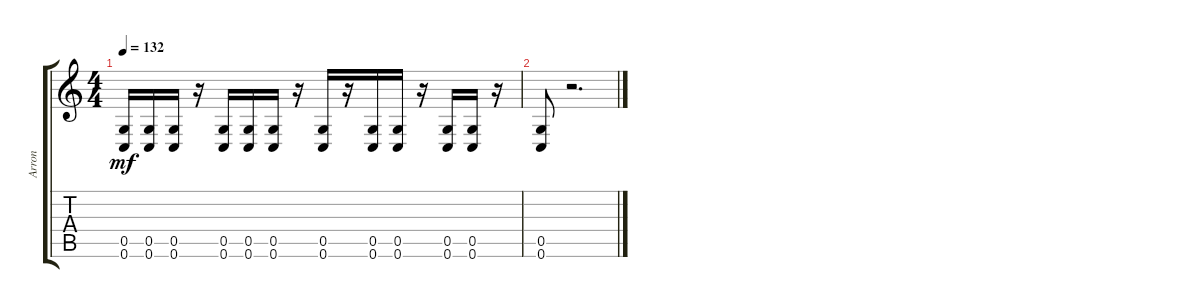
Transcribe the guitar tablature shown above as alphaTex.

\track ("Arron" "Arron") {instrument distortionguitar}
\staff {score tabs}
\tuning (D4 A3 F3 C3 G2 C2) {hide}
\ts (4 4)
\tempo 132
\clef g2
\ks c
(0.5 0.6).16{dy mf} (0.5 0.6).16 (0.5 0.6).16 r.16 (0.5 0.6).16 (0.5 0.6).16 (0.5 0.6).16 r.16 (0.5 0.6).16 r.16 (0.5 0.6).16 (0.5 0.6).16 r.16 (0.5 0.6).16 (0.5 0.6).16 r.16 |
(0.5 0.6).8 r.2{d}
